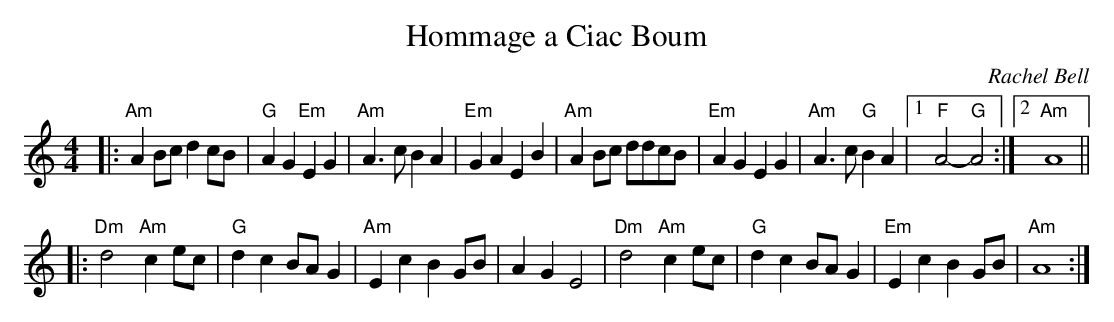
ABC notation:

X:1
T:Hommage a Ciac Boum
C:Rachel Bell
M:4/4
L:1/8
K:Am
|:"Am"A2Bcd2cB|"G"A2G2"Em"E2G2|"Am"A3cB2A2|"Em"G2A2E2B2|\
"Am"A2Bc ddcB|"Em"A2G2E2G2|"Am"A3c"G"B2A2|1"F"A4-"G"A4:|2"Am"A8||
|:"Dm"d4"Am"c2ec|"G"d2c2BAG2|"Am"E2c2B2GB|A2G2E4|\
"Dm"d4"Am"c2ec|"G"d2c2BAG2|"Em"E2c2B2GB|"Am"A8:|]
